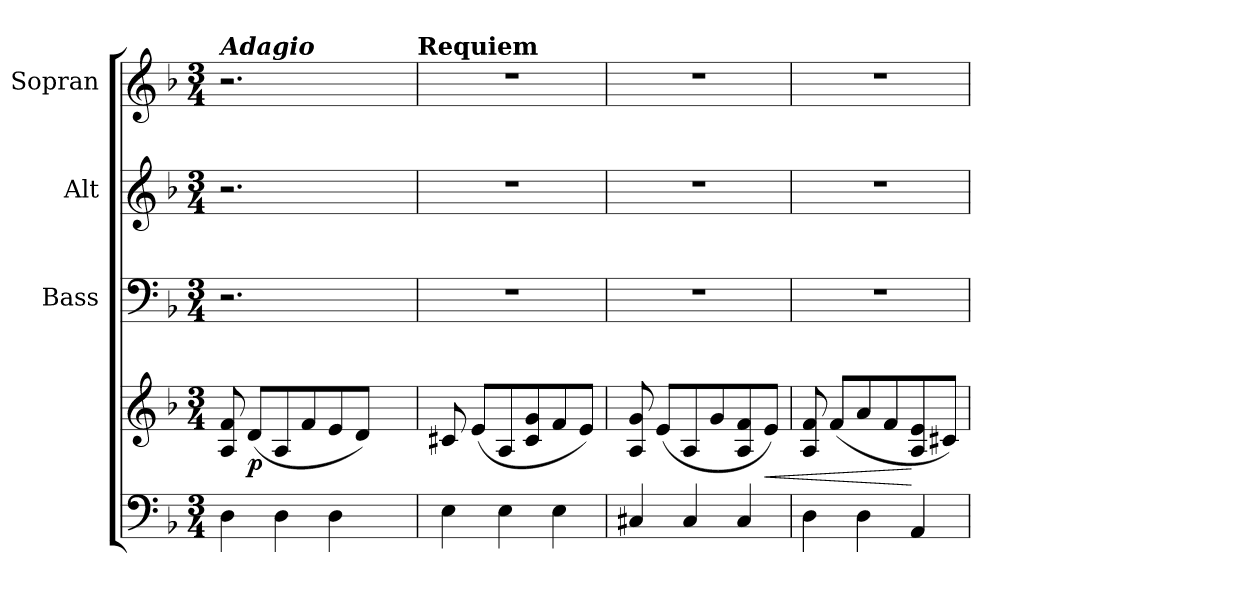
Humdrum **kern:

**kern	**kern	**dynam	**kern	**kern	**kern
*part4	*part4	*part4	*part3	*part2	*part1
*staff5	*staff4	*staff4/5	*staff3	*staff2	*staff1
*	*	*	*I"Bass	*I"Alt	*I"Sopran
*	*	*	*I'B.	*I'A.	*I'S.
*clefF4	*clefG2	*	*clefF4	*clefG2	*clefG2
*k[b-]	*k[b-]	*	*k[b-]	*k[b-]	*k[b-]
*F:	*F:	*	*F:	*F:	*F:
*M3/4	*M3/4	*	*M3/4	*M3/4	*M3/4
=1	=1	=1	=1	=1	=1
!	!	!	!	!	!LO:TX:a:Bi:t=Adagio
4D\	8A/ 8f/	.	2.r	2.r	2.r
!	!	!LO:DY:b	!	!	!
.	(<8d/L	p	.	.	.
4D\	8A/	.	.	.	.
.	8f/	.	.	.	.
4D\	8e/	.	.	.	.
.	8d/J)	.	.	.	.
8.ryy	8.ryy	.	8.ryy	8.ryy	8.ryy
!	!	!	!	!	!LO:TX:a:B:t=Requiem
=2	=2	=2	=2	=2	=2
4E\	8c#X/	.	2.r	2.r	2.r
.	(<8e/L	.	.	.	.
4E\	8A/	.	.	.	.
.	8c#/ 8g/	.	.	.	.
4E\	8f/	.	.	.	.
.	8e/J)	.	.	.	.
=3	=3	=3	=3	=3	=3
4C#X/	8A/ 8g/	.	2.r	2.r	2.r
.	(<8e/L	.	.	.	.
4C#/	8A/	.	.	.	.
.	8g/	.	.	.	.
4C#/	8A/ 8f/	.	.	.	.
!	!	!LO:HP:b	!	!	!
.	8e/J)	<	.	.	.
=4	=4	=4	=4	=4	=4
4D\	8A/ 8f/	.	2.r	2.r	2.r
.	(<8f/L	.	.	.	.
4D\	8a/	.	.	.	.
.	8f/	.	.	.	.
4AA/	8A/ 8e/	[	.	.	.
.	8c#X/J)	.	.	.	.
=	=	=	=	=	=
*-	*-	*-	*-	*-	*-
